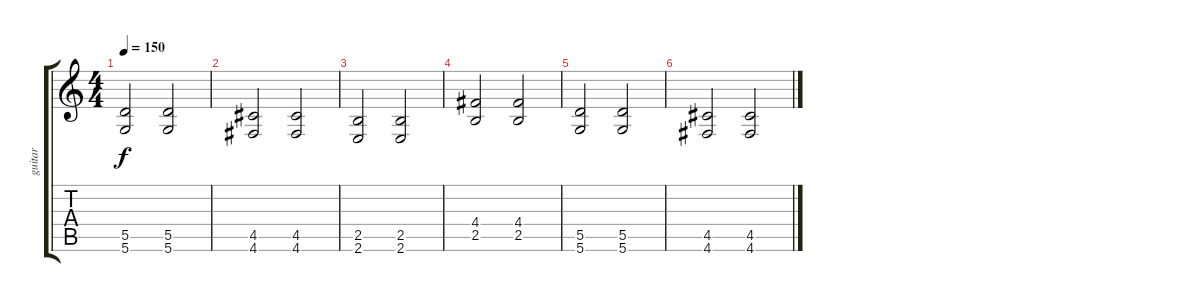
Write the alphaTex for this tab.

\track ("guitar" "guitar") {instrument distortionguitar}
\staff {score tabs}
\tuning (E4 B3 G3 D3 A2 D2) {hide}
\ts (4 4)
\tempo 150
\clef g2
\ks c
(5.5 5.6).2{dy f} (5.5 5.6).2 |
(4.5 4.6).2 (4.5 4.6).2 |
(2.5 2.6).2 (2.5 2.6).2 |
(4.4 2.5).2 (4.4 2.5).2 |
(5.5 5.6).2 (5.5 5.6).2 |
(4.5 4.6).2 (4.5 4.6).2
